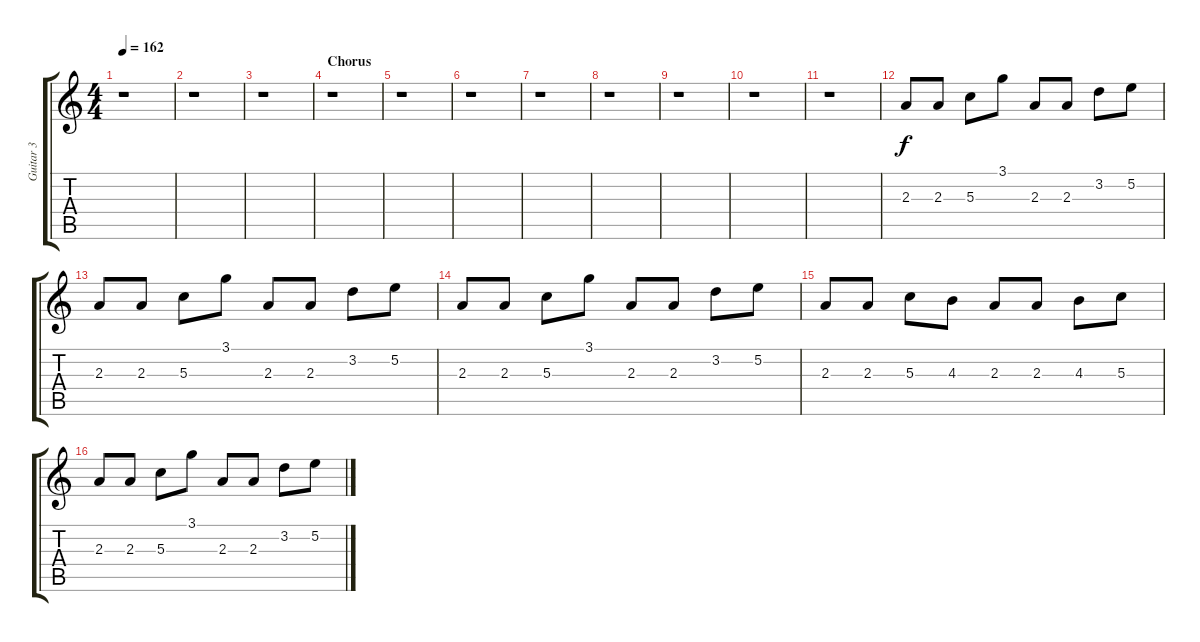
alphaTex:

\track ("Guitar 3" "Guitar 3") {instrument overdrivenguitar}
\staff {score tabs}
\tuning (E4 B3 G3 D3 A2 E2) {hide}
\ts (4 4)
\tempo 162
\clef g2
\ks c
r.1{dy f} |
r.1 |
r.1 |
\section ("" "Chorus")
r.1 |
r.1 |
r.1 |
r.1 |
r.1 |
r.1 |
r.1 |
r.1 |
2.3.8 2.3.8 5.3.8 3.1.8 2.3.8 2.3.8 3.2.8 5.2.8 |
2.3.8 2.3.8 5.3.8 3.1.8 2.3.8 2.3.8 3.2.8 5.2.8 |
2.3.8 2.3.8 5.3.8 3.1.8 2.3.8 2.3.8 3.2.8 5.2.8 |
2.3.8 2.3.8 5.3.8 4.3.8 2.3.8 2.3.8 4.3.8 5.3.8 |
2.3.8 2.3.8 5.3.8 3.1.8 2.3.8 2.3.8 3.2.8 5.2.8
